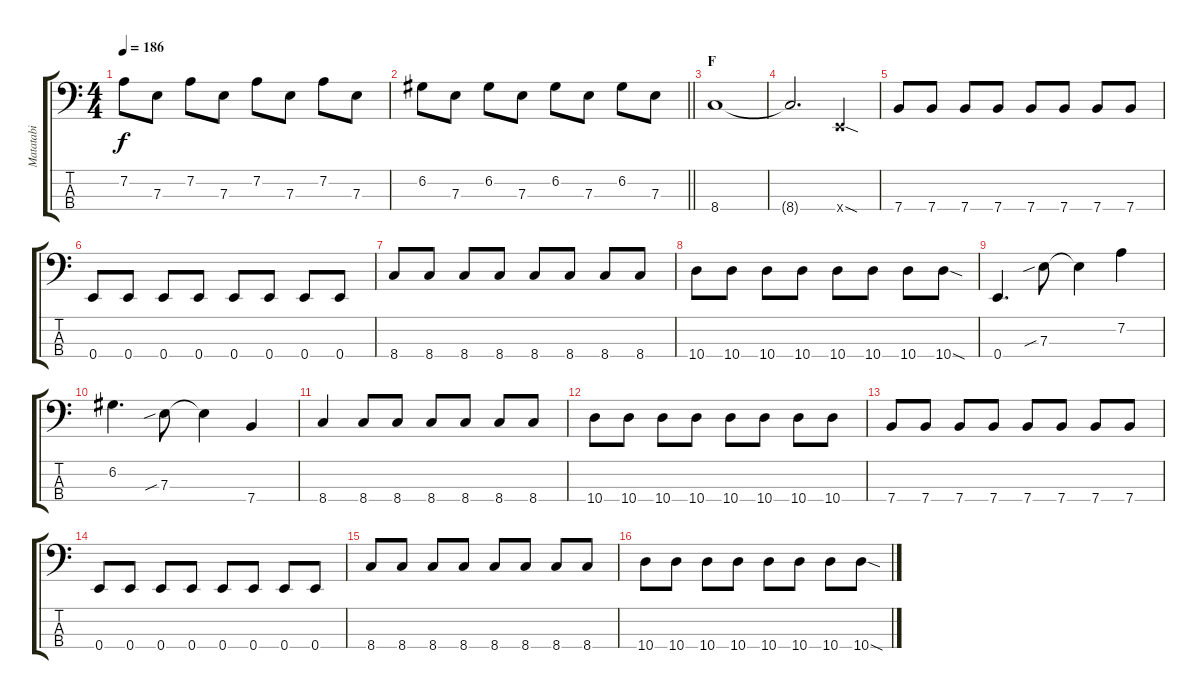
\track ("Matatabi" "Matatabi") {instrument electricbasspick}
\staff {score tabs}
\tuning (G2 D2 A1 E1) {hide}
\ts (4 4)
\tempo 186
\clef f4
\ks c
7.2.8{dy f} 7.3.8 7.2.8 7.3.8 7.2.8 7.3.8 7.2.8 7.3.8 |
\barLineRight lightlight
6.2.8 7.3.8 6.2.8 7.3.8 6.2.8 7.3.8 6.2.8 7.3.8 |
\section ("" "F")
8.4.1 |
8.4{t}.2{d} 0.4{sod x}.4 |
7.4.8 7.4.8 7.4.8 7.4.8 7.4.8 7.4.8 7.4.8 7.4.8 |
0.4.8 0.4.8 0.4.8 0.4.8 0.4.8 0.4.8 0.4.8 0.4.8 |
8.4.8 8.4.8 8.4.8 8.4.8 8.4.8 8.4.8 8.4.8 8.4.8 |
10.4.8 10.4.8 10.4.8 10.4.8 10.4.8 10.4.8 10.4.8 10.4{sod}.8 |
0.4.4{d} 7.3{sib}.8 7.3{t}.4 7.2.4 |
6.2.4{d} 7.3{sib}.8 7.3{t}.4 7.4.4 |
8.4.4 8.4.8 8.4.8 8.4.8 8.4.8 8.4.8 8.4.8 |
10.4.8 10.4.8 10.4.8 10.4.8 10.4.8 10.4.8 10.4.8 10.4.8 |
7.4.8 7.4.8 7.4.8 7.4.8 7.4.8 7.4.8 7.4.8 7.4.8 |
0.4.8 0.4.8 0.4.8 0.4.8 0.4.8 0.4.8 0.4.8 0.4.8 |
8.4.8 8.4.8 8.4.8 8.4.8 8.4.8 8.4.8 8.4.8 8.4.8 |
10.4.8 10.4.8 10.4.8 10.4.8 10.4.8 10.4.8 10.4.8 10.4{sod}.8
